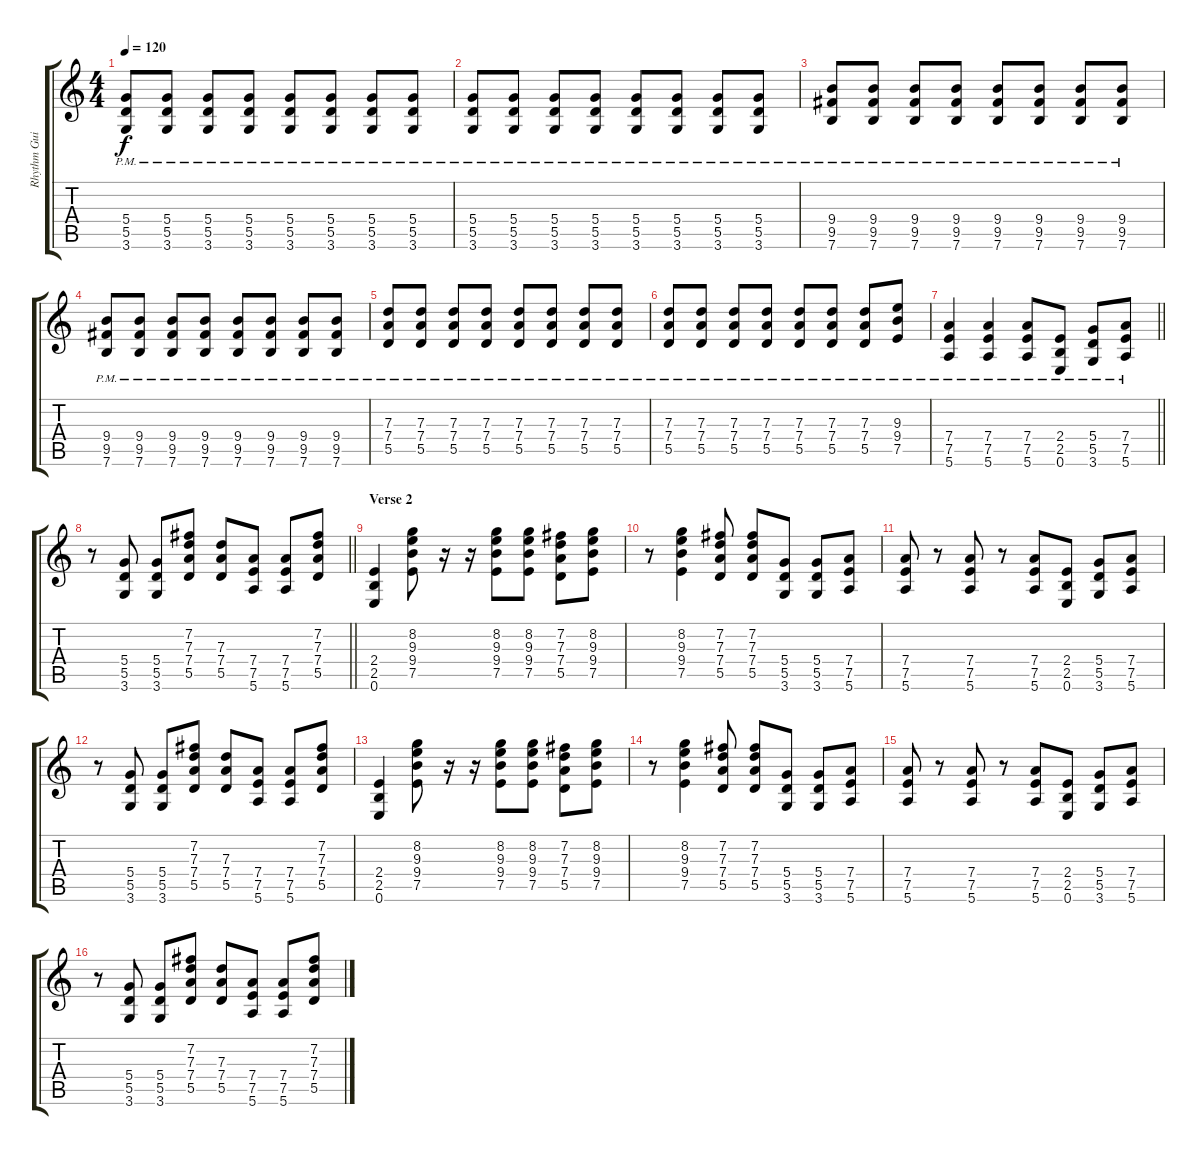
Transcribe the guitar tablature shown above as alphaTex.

\track ("Rhythm Guitar" "Rhythm Gui") {instrument distortionguitar}
\staff {score tabs}
\tuning (E4 B3 G3 D3 A2 E2) {hide}
\ts (4 4)
\tempo 120
\clef g2
\ks c
(5.4{pm} 5.5 3.6).8{dy f} (5.4{pm} 5.5 3.6).8 (5.4{pm} 5.5 3.6).8 (5.4{pm} 5.5 3.6).8 (5.4{pm} 5.5 3.6).8 (5.4{pm} 5.5 3.6).8 (5.4{pm} 5.5 3.6).8 (5.4{pm} 5.5 3.6).8 |
(5.4{pm} 5.5 3.6).8 (5.4{pm} 5.5 3.6).8 (5.4{pm} 5.5 3.6).8 (5.4{pm} 5.5 3.6).8 (5.4{pm} 5.5 3.6).8 (5.4{pm} 5.5 3.6).8 (5.4{pm} 5.5 3.6).8 (5.4{pm} 5.5 3.6).8 |
(9.4{pm} 9.5{pm} 7.6{pm}).8 (9.4{pm} 9.5{pm} 7.6{pm}).8 (9.4{pm} 9.5{pm} 7.6{pm}).8 (9.4{pm} 9.5{pm} 7.6{pm}).8 (9.4{pm} 9.5{pm} 7.6{pm}).8 (9.4{pm} 9.5{pm} 7.6{pm}).8 (9.4{pm} 9.5{pm} 7.6{pm}).8 (9.4{pm} 9.5{pm} 7.6{pm}).8 |
(9.4{pm} 9.5{pm} 7.6{pm}).8 (9.4{pm} 9.5{pm} 7.6{pm}).8 (9.4{pm} 9.5{pm} 7.6{pm}).8 (9.4{pm} 9.5{pm} 7.6{pm}).8 (9.4{pm} 9.5{pm} 7.6{pm}).8 (9.4{pm} 9.5{pm} 7.6{pm}).8 (9.4{pm} 9.5{pm} 7.6{pm}).8 (9.4{pm} 9.5{pm} 7.6{pm}).8 |
(7.3{pm} 7.4{pm} 5.5{pm}).8 (7.3{pm} 7.4{pm} 5.5{pm}).8 (7.3{pm} 7.4{pm} 5.5{pm}).8 (7.3{pm} 7.4{pm} 5.5{pm}).8 (7.3{pm} 7.4{pm} 5.5{pm}).8 (7.3{pm} 7.4{pm} 5.5{pm}).8 (7.3{pm} 7.4{pm} 5.5{pm}).8 (7.3{pm} 7.4{pm} 5.5{pm}).8 |
(7.3{pm} 7.4{pm} 5.5{pm}).8 (7.3{pm} 7.4{pm} 5.5{pm}).8 (7.3{pm} 7.4{pm} 5.5{pm}).8 (7.3{pm} 7.4{pm} 5.5{pm}).8 (7.3{pm} 7.4{pm} 5.5{pm}).8 (7.3{pm} 7.4{pm} 5.5{pm}).8 (7.3{pm} 7.4{pm} 5.5{pm}).8 (9.3{pm} 9.4{pm} 7.5{pm}).8 |
\barLineRight lightlight
(7.4{pm} 7.5{pm} 5.6{pm}).4 (7.4{pm} 7.5{pm} 5.6{pm}).4 (7.4{pm} 7.5{pm} 5.6{pm}).8 (2.4{pm} 2.5{pm} 0.6{pm}).8 (5.4{pm} 5.5{pm} 3.6{pm}).8 (7.4{pm} 7.5{pm} 5.6{pm}).8 |
\barLineRight lightlight
r.8 (5.4 5.5 3.6).8 (5.4 5.5 3.6).8 (7.2 7.3 7.4 5.5).8 (7.3 7.4 5.5).8 (7.4 7.5 5.6).8 (7.4 7.5 5.6).8 (7.2 7.3 7.4 5.5).8 |
\section ("" "Verse 2")
(2.4 2.5 0.6).4 (8.2 9.3 9.4 7.5).8 r.16 r.16 (8.2 9.3 9.4 7.5).8 (8.2 9.3 9.4 7.5).8 (7.2 7.3 7.4 5.5).8 (8.2 9.3 9.4 7.5).8 |
r.8 (8.2 9.3 9.4 7.5).4 (7.2 7.3 7.4 5.5).8 (7.2 7.3 7.4 5.5).8 (5.4 5.5 3.6).8 (5.4 5.5 3.6).8 (7.4 7.5 5.6).8 |
(7.4 7.5 5.6).8 r.8 (7.4 7.5 5.6).8 r.8 (7.4 7.5 5.6).8 (2.4 2.5 0.6).8 (5.4 5.5 3.6).8 (7.4 7.5 5.6).8 |
r.8 (5.4 5.5 3.6).8 (5.4 5.5 3.6).8 (7.2 7.3 7.4 5.5).8 (7.3 7.4 5.5).8 (7.4 7.5 5.6).8 (7.4 7.5 5.6).8 (7.2 7.3 7.4 5.5).8 |
(2.4 2.5 0.6).4 (8.2 9.3 9.4 7.5).8 r.16 r.16 (8.2 9.3 9.4 7.5).8 (8.2 9.3 9.4 7.5).8 (7.2 7.3 7.4 5.5).8 (8.2 9.3 9.4 7.5).8 |
r.8 (8.2 9.3 9.4 7.5).4 (7.2 7.3 7.4 5.5).8 (7.2 7.3 7.4 5.5).8 (5.4 5.5 3.6).8 (5.4 5.5 3.6).8 (7.4 7.5 5.6).8 |
(7.4 7.5 5.6).8 r.8 (7.4 7.5 5.6).8 r.8 (7.4 7.5 5.6).8 (2.4 2.5 0.6).8 (5.4 5.5 3.6).8 (7.4 7.5 5.6).8 |
r.8 (5.4 5.5 3.6).8 (5.4 5.5 3.6).8 (7.2 7.3 7.4 5.5).8 (7.3 7.4 5.5).8 (7.4 7.5 5.6).8 (7.4 7.5 5.6).8 (7.2 7.3 7.4 5.5).8
